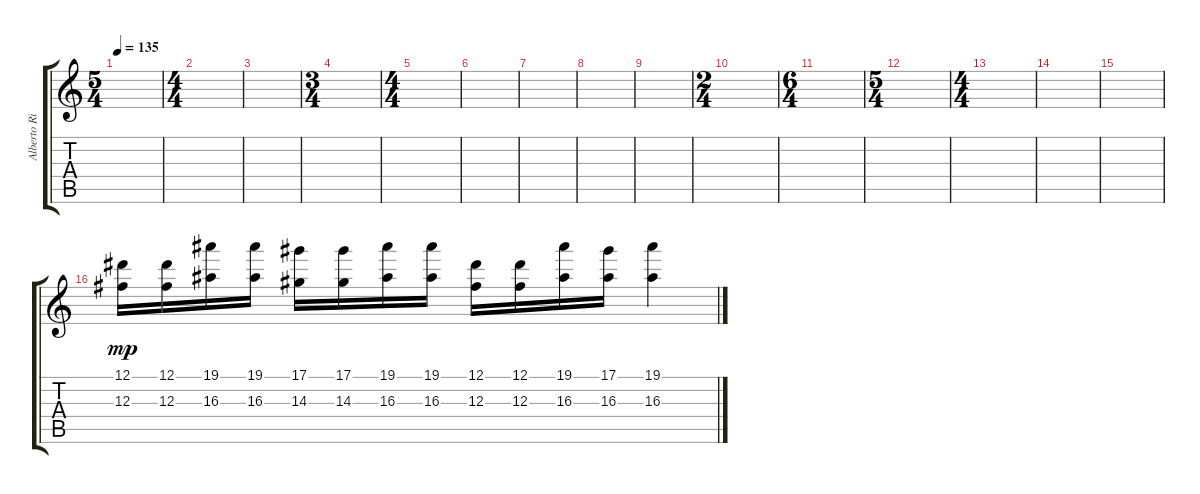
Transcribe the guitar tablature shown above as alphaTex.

\track ("Alberto Rionda (I)" "Alberto Ri") {instrument distortionguitar}
\staff {score tabs}
\tuning (Eb4 Bb3 Gb3 Db3 Ab2 Eb2) {hide}
\ts (5 4)
\tempo 135
\clef g2
\ks c
|
\ts (4 4)
|
|
\ts (3 4)
|
\ts (4 4)
|
|
|
|
|
\ts (2 4)
|
\ts (6 4)
|
\ts (5 4)
|
\ts (4 4)
|
|
|
(12.1 12.3).16{dy mp} (12.1 12.3).16 (19.1 16.3).16 (19.1 16.3).16 (17.1 14.3).16 (17.1 14.3).16 (19.1 16.3).16 (19.1 16.3).16 (12.1 12.3).16 (12.1 12.3).16 (19.1 16.3).16 (17.1 16.3).16 (19.1 16.3).4
